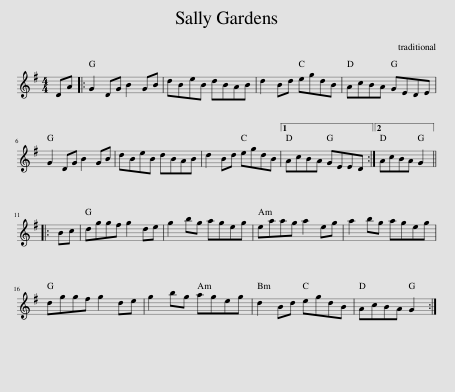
X:1
L:1/8
M:4/4
I:linebreak $
K:G
V:1 treble
V:1
 DA |: G2 DG B2 GB | dBeB dBAB | d2 Bd egdB | AcBA GEDE |$ %5
 G2 DG B2 GB | dBeB dBAB | d2 Bd egdB |1 AcBA GEED :|2 AcBA G2 |:$ %10
 Bc | dggf g2 de | g2 bg ageg | eaag a2 eg | a2 bg ageg |$ %15
 dggf g2 de | g2 bg ageg | d2 Bd egdB | AcBA G2 :| %19
